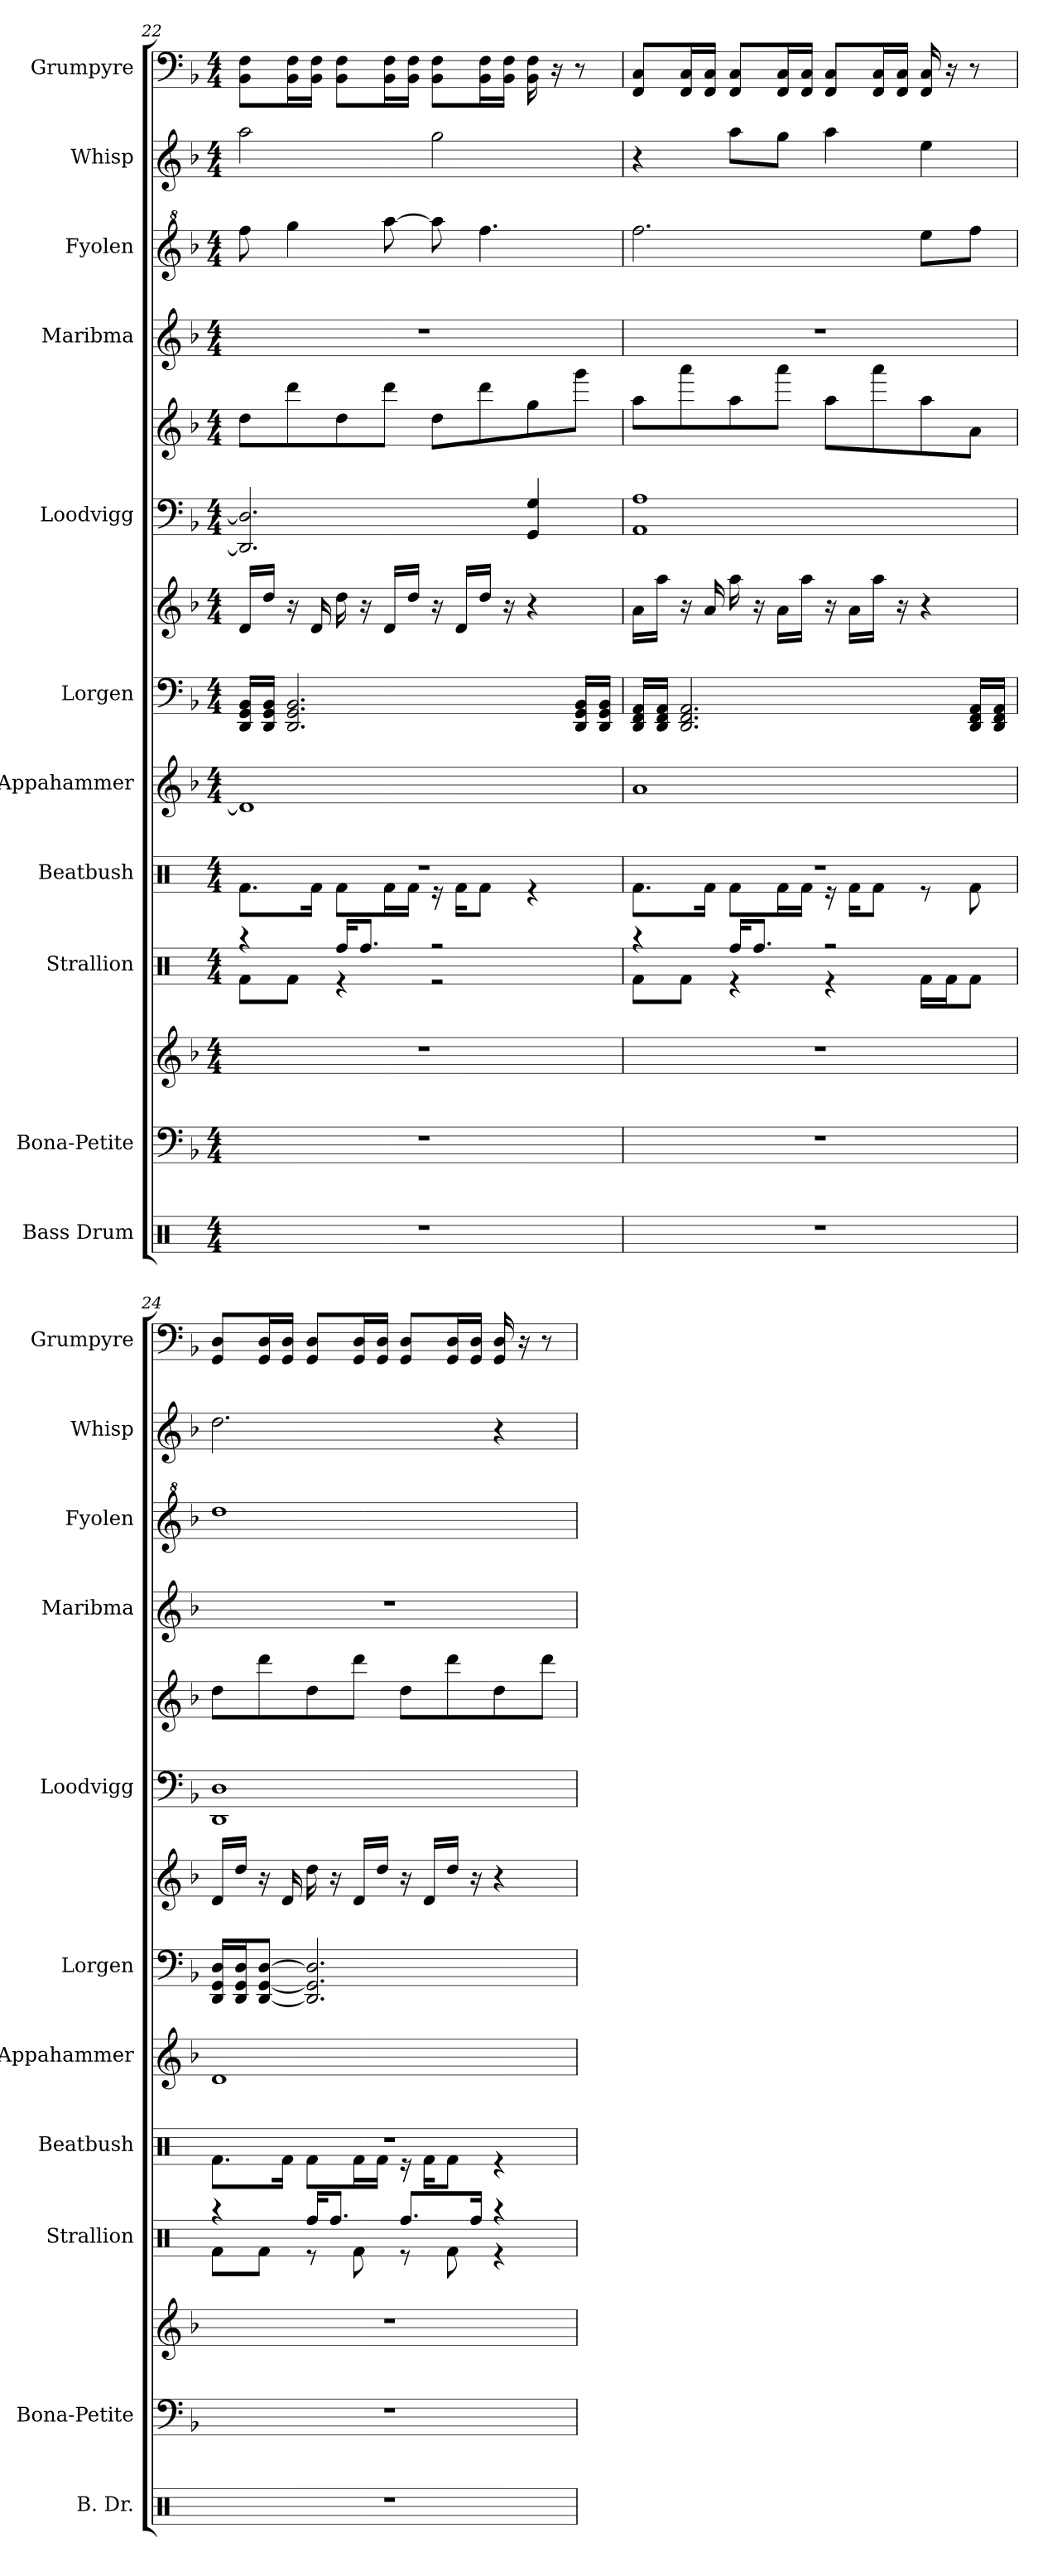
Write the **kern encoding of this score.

**kern	**kern	**kern	**kern	**kern	**kern	**kern	**kern	**kern	**kern	**kern	**kern	**kern	**kern
*part11	*part10	*part10	*part9	*part8	*part7	*part6	*part6	*part5	*part5	*part4	*part3	*part2	*part1
*staff14	*staff13	*staff12	*staff11	*staff10	*staff9	*staff8	*staff7	*staff6	*staff5	*staff4	*staff3	*staff2	*staff1
*I"Bass Drum	*I"Bona-Petite	*	*I"Strallion	*I"Beatbush	*I"Appahammer	*I"Lorgen	*	*I"Loodvigg	*	*I"Maribma	*I"Fyolen	*I"Whisp	*I"Grumpyre
*I'B. Dr.	*I'Bona-Petite	*	*I'Strallion	*I'Beatbush	*I'Appahammer	*I'Lorgen	*	*I'Loodvigg	*	*I'Maribma	*I'Fyolen	*I'Whisp	*I'Grumpyre
*clefX	*clefF4	*clefG2	*clefX	*clefX	*clefG2	*clefF4	*clefG2	*clefF4	*clefG2	*clefG2	*clefG^2	*clefG2	*clefF4
*k[]	*k[b-]	*k[b-]	*k[]	*k[]	*k[b-]	*k[b-]	*k[b-]	*k[b-]	*k[b-]	*k[b-]	*k[b-]	*k[b-]	*k[b-]
*M4/4	*M4/4	*M4/4	*M4/4	*M4/4	*M4/4	*M4/4	*M4/4	*M4/4	*M4/4	*M4/4	*M4/4	*M4/4	*M4/4
=22	=22	=22	=22	=22	=22	=22	=22	=22	=22	=22	=22	=22	=22
*	*	*	*^	*^	*	*	*	*	*	*	*	*	*
1r	1r	1r	4r	8Rf\L	1r	8.Rf\L	1d]	16DD/ 16GG/ 16BB-/LL	16d/LL	2.DD/] 2.D/]	8dd\L	1r	8fff\	2aa\	8BB-\ 8F\L
.	.	.	.	.	.	.	.	16DD/ 16GG/ 16BB-/JJ	16dd/JJ	.	.	.	.	.	.
.	.	.	.	8Rf\J	.	.	.	2.DD/ 2.GG/ 2.BB-/	16r	.	8ddd\	.	4ggg\	.	16BB-\ 16F\L
.	.	.	.	.	.	16Rf\Jk	.	.	16d/	.	.	.	.	.	16BB-\ 16F\JJ
.	.	.	16Rff/KL	4r	.	8Rf\L	.	.	16dd\	.	8dd\	.	.	.	8BB-\ 8F\L
.	.	.	8.Rff/J	.	.	.	.	.	16r	.	.	.	.	.	.
.	.	.	.	.	.	16Rf\L	.	.	16d/LL	.	8ddd\J	.	[8aaa\	.	16BB-\ 16F\L
.	.	.	.	.	.	16Rf\JJ	.	.	16dd/JJ	.	.	.	.	.	16BB-\ 16F\JJ
.	.	.	2r	2r	.	16r	.	.	16r	.	8dd\L	.	8aaa\]	2gg\	8BB-\ 8F\L
.	.	.	.	.	.	16Rf\KL	.	.	16d/LL	.	.	.	.	.	.
.	.	.	.	.	.	8Rf\J	.	.	16dd/JJ	.	8ddd\	.	4.fff\	.	16BB-\ 16F\L
.	.	.	.	.	.	.	.	.	16r	.	.	.	.	.	16BB-\ 16F\JJ
.	.	.	.	.	.	4r	.	.	4r	4GG/ 4G/	8gg\	.	.	.	16BB-\ 16F\
.	.	.	.	.	.	.	.	.	.	.	.	.	.	.	16r
.	.	.	.	.	.	.	.	16DD/ 16GG/ 16BB-/LL	.	.	8ggg\J	.	.	.	8r
.	.	.	.	.	.	.	.	16DD/ 16GG/ 16BB-/JJ	.	.	.	.	.	.	.
!!LO:PB:g=z
=23	=23	=23	=23	=23	=23	=23	=23	=23	=23	=23	=23	=23	=23	=23	=23
1r	1r	1r	4r	8Rf\L	1r	8.Rf\L	1a	16DD/ 16FF/ 16AA/LL	16a\LL	1AA 1A	8aa\L	1r	2.fff\	4r	8FF/ 8C/L
.	.	.	.	.	.	.	.	16DD/ 16FF/ 16AA/JJ	16aa\JJ	.	.	.	.	.	.
.	.	.	.	8Rf\J	.	.	.	2.DD/ 2.FF/ 2.AA/	16r	.	8aaa\	.	.	.	16FF/ 16C/L
.	.	.	.	.	.	16Rf\Jk	.	.	16a/	.	.	.	.	.	16FF/ 16C/JJ
.	.	.	16Rff/KL	4r	.	8Rf\L	.	.	16aa\	.	8aa\	.	.	8aa\L	8FF/ 8C/L
.	.	.	8.Rff/J	.	.	.	.	.	16r	.	.	.	.	.	.
.	.	.	.	.	.	16Rf\L	.	.	16a\LL	.	8aaa\J	.	.	8gg\J	16FF/ 16C/L
.	.	.	.	.	.	16Rf\JJ	.	.	16aa\JJ	.	.	.	.	.	16FF/ 16C/JJ
.	.	.	2r	4r	.	16r	.	.	16r	.	8aa\L	.	.	4aa\	8FF/ 8C/L
.	.	.	.	.	.	16Rf\KL	.	.	16a\LL	.	.	.	.	.	.
.	.	.	.	.	.	8Rf\J	.	.	16aa\JJ	.	8aaa\	.	.	.	16FF/ 16C/L
.	.	.	.	.	.	.	.	.	16r	.	.	.	.	.	16FF/ 16C/JJ
.	.	.	.	16Rf\LL	.	8r	.	.	4r	.	8aa\	.	8eee\L	4ee\	16FF/ 16C/
.	.	.	.	16Rf\J	.	.	.	.	.	.	.	.	.	.	16r
.	.	.	.	8Rf\J	.	8Rf\	.	16DD/ 16FF/ 16AA/LL	.	.	8a\J	.	8fff\J	.	8r
.	.	.	.	.	.	.	.	16DD/ 16FF/ 16AA/JJ	.	.	.	.	.	.	.
=24	=24	=24	=24	=24	=24	=24	=24	=24	=24	=24	=24	=24	=24	=24	=24
1r	1r	1r	4r	8Rf\L	1r	8.Rf\L	1d	16DD/ 16GG/ 16D/LL	16d/LL	1DD 1D	8dd\L	1r	1ddd	2.dd\	8GG/ 8D/L
.	.	.	.	.	.	.	.	16DD/ 16GG/ 16D/J	16dd/JJ	.	.	.	.	.	.
.	.	.	.	8Rf\J	.	.	.	[8DD/ [8GG/ [8D/J	16r	.	8ddd\	.	.	.	16GG/ 16D/L
.	.	.	.	.	.	16Rf\Jk	.	.	16d/	.	.	.	.	.	16GG/ 16D/JJ
.	.	.	16Rff/KL	8r	.	8Rf\L	.	2.DD/] 2.GG/] 2.D/]	16dd\	.	8dd\	.	.	.	8GG/ 8D/L
.	.	.	8.Rff/J	.	.	.	.	.	16r	.	.	.	.	.	.
.	.	.	.	8Rf\	.	16Rf\L	.	.	16d/LL	.	8ddd\J	.	.	.	16GG/ 16D/L
.	.	.	.	.	.	16Rf\JJ	.	.	16dd/JJ	.	.	.	.	.	16GG/ 16D/JJ
.	.	.	8.Rff/L	8r	.	16r	.	.	16r	.	8dd\L	.	.	.	8GG/ 8D/L
.	.	.	.	.	.	16Rf\KL	.	.	16d/LL	.	.	.	.	.	.
.	.	.	.	8Rf\	.	8Rf\J	.	.	16dd/JJ	.	8ddd\	.	.	.	16GG/ 16D/L
.	.	.	16Rff/Jk	.	.	.	.	.	16r	.	.	.	.	.	16GG/ 16D/JJ
.	.	.	4r	4r	.	4r	.	.	4r	.	8dd\	.	.	4r	16GG/ 16D/
.	.	.	.	.	.	.	.	.	.	.	.	.	.	.	16r
.	.	.	.	.	.	.	.	.	.	.	8ddd\J	.	.	.	8r
*	*	*	*v	*v	*	*	*	*	*	*	*	*	*	*	*
*	*	*	*	*v	*v	*	*	*	*	*	*	*	*	*
=	=	=	=	=	=	=	=	=	=	=	=	=	=
*-	*-	*-	*-	*-	*-	*-	*-	*-	*-	*-	*-	*-	*-
